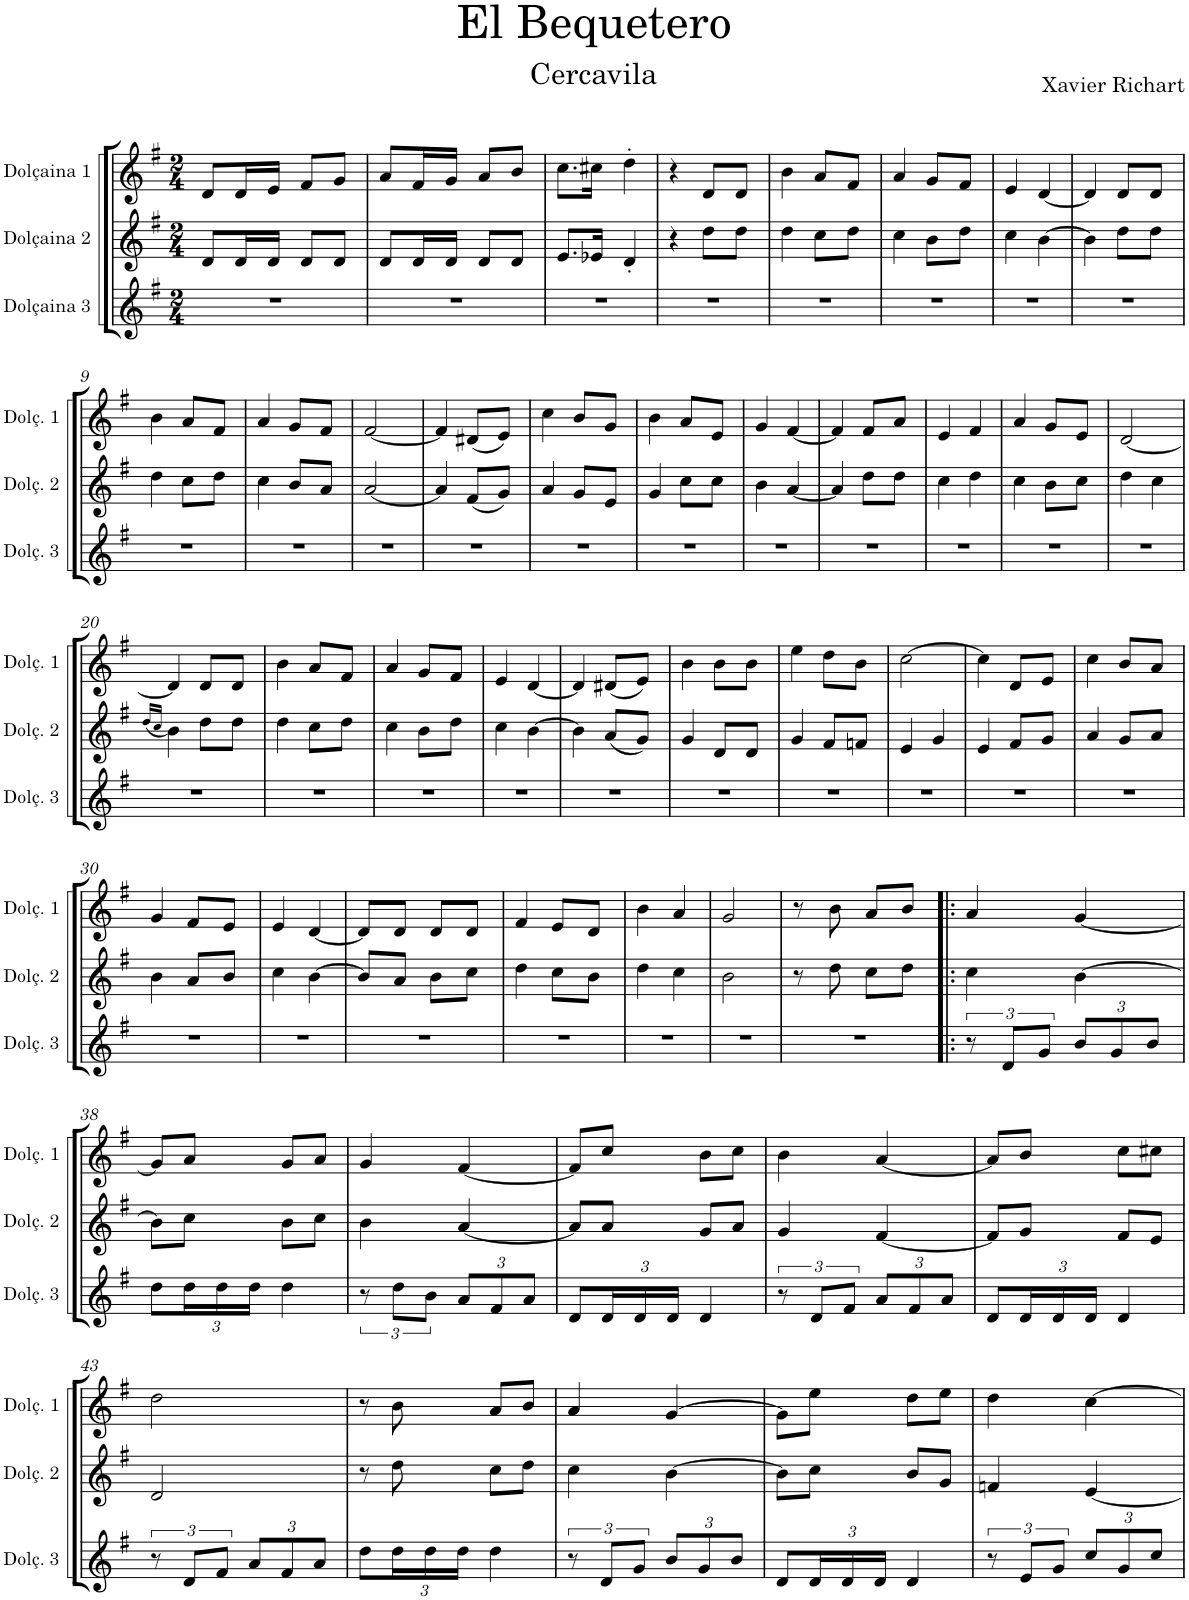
**kern	**kern	**kern
*part3	*part2	*part1
*staff3	*staff2	*staff1
*I"Dolçaina 3	*I"Dolçaina 2	*I"Dolçaina 1
*I'Dolç. 3	*I'Dolç. 2	*I'Dolç. 1
*clefG2	*clefG2	*clefG2
*Trd1c2	*Trd1c2	*Trd1c2
*k[f#]	*k[f#]	*k[f#]
*M2/4	*M2/4	*M2/4
=1	=1	=1
2r	8d/L	8d/L
.	16d/L	16d/L
.	16d/JJ	16e/JJ
.	8d/L	8f#/L
.	8d/J	8g/J
=2	=2	=2
2r	8d/L	8a/L
.	16d/L	16f#/L
.	16d/JJ	16g/JJ
.	8d/L	8a/L
.	8d/J	8b/J
=3	=3	=3
2r	8.e/L	8.cc\L
.	16e-X/Jk	16cc#X\Jk
.	4d'/	4dd'\
=4	=4	=4
2r	4r	4r
.	8dd\L	8d/L
.	8dd\J	8d/J
=5	=5	=5
2r	4dd\	4b\
.	8cc\L	8a/L
.	8dd\J	8f#/J
=6	=6	=6
2r	4cc\	4a/
.	8b\L	8g/L
.	8dd\J	8f#/J
=7	=7	=7
2r	4cc\	4e/
.	[4b\	[4d/
=8	=8	=8
2r	4b\]	4d/]
.	8dd\L	8d/L
.	8dd\J	8d/J
!!LO:LB:g=z
=9	=9	=9
2r	4dd\	4b\
.	8cc\L	8a/L
.	8dd\J	8f#/J
=10	=10	=10
2r	4cc\	4a/
.	8b/L	8g/L
.	8a/J	8f#/J
=11	=11	=11
2r	[2a/	[2f#/
=12	=12	=12
2r	4a/]	4f#/]
.	(8f#/L	(8d#X/L
.	8g/J)	8e/J)
=13	=13	=13
2r	4a/	4cc\
.	8g/L	8b/L
.	8e/J	8g/J
=14	=14	=14
2r	4g/	4b\
.	8cc\L	8a/L
.	8cc\J	8e/J
=15	=15	=15
2r	4b\	4g/
.	[4a/	[4f#/
=16	=16	=16
2r	4a/]	4f#/]
.	8dd\L	8f#/L
.	8dd\J	8a/J
=17	=17	=17
2r	4cc\	4e/
.	4dd\	4f#/
=18	=18	=18
2r	4cc\	4a/
.	8b\L	8g/L
.	8cc\J	8e/J
=19	=19	=19
2r	4dd\	[2d/
.	4cc\	.
!!LO:LB:g=z
=20	=20	=20
.	(16qdd/LL	.
.	16qcc/JJ)	.
2r	4b\	4d/]
.	8dd\L	8d/L
.	8dd\J	8d/J
=21	=21	=21
2r	4dd\	4b\
.	8cc\L	8a/L
.	8dd\J	8f#/J
=22	=22	=22
2r	4cc\	4a/
.	8b\L	8g/L
.	8dd\J	8f#/J
=23	=23	=23
2r	4cc\	4e/
.	[4b\	[4d/
=24	=24	=24
2r	4b\]	4d/]
.	(8a/L	(8d#X/L
.	8g/J)	8e/J)
=25	=25	=25
2r	4g/	4b\
.	8d/L	8b\L
.	8d/J	8b\J
=26	=26	=26
2r	4g/	4ee\
.	8f#/L	8dd\L
.	8fn/J	8b\J
=27	=27	=27
2r	4e/	[2cc\
.	4g/	.
=28	=28	=28
2r	4e/	4cc\]
.	8f#/L	8d/L
.	8g/J	8e/J
=29	=29	=29
2r	4a/	4cc\
.	8g/L	8b/L
.	8a/J	8a/J
!!LO:LB:g=z
=30	=30	=30
2r	4b\	4g/
.	8a/L	8f#/L
.	8b/J	8e/J
=31	=31	=31
2r	4cc\	4e/
.	[4b\	[4d/
=32	=32	=32
2r	8b/L]	8d/L]
.	8a/J	8d/J
.	8b\L	8d/L
.	8cc\J	8d/J
=33	=33	=33
2r	4dd\	4f#/
.	8cc\L	8e/L
.	8b\J	8d/J
=34	=34	=34
2r	4dd\	4b\
.	4cc\	4a/
=35	=35	=35
2r	2b\	2g/
=36	=36	=36
2r	8r	8r
.	8dd\	8b\
.	8cc\L	8a/L
.	8dd\J	8b/J
=37!|:	=37!|:	=37!|:
12r	4cc\	4a/
12d/L	.	.
12g/J	.	.
*Xbrackettup	*	*
12b/L	[4b\	[4g/
12g/	.	.
12b/J	.	.
!!LO:LB:g=z
=38	=38	=38
8dd\L	8b\L]	8g/L]
24dd\L	8cc\J	8a/J
24dd\	.	.
24dd\JJ	.	.
4dd\	8b\L	8g/L
.	8cc\J	8a/J
=39	=39	=39
*brackettup	*	*
12r	4b\	4g/
12dd\L	.	.
12b\J	.	.
*Xbrackettup	*	*
12a/L	[4a/	[4f#/
12f#/	.	.
12a/J	.	.
=40	=40	=40
8d/L	8a/L]	8f#/L]
24d/L	8a/J	8cc/J
24d/	.	.
24d/JJ	.	.
4d/	8g/L	8b\L
.	8a/J	8cc\J
=41	=41	=41
*brackettup	*	*
12r	4g/	4b\
12d/L	.	.
12f#/J	.	.
*Xbrackettup	*	*
12a/L	[4f#/	[4a/
12f#/	.	.
12a/J	.	.
=42	=42	=42
8d/L	8f#/L]	8a/L]
24d/L	8g/J	8b/J
24d/	.	.
24d/JJ	.	.
4d/	8f#/L	8cc\L
.	8e/J	8cc#X\J
!!LO:LB:g=z
=43	=43	=43
*brackettup	*	*
12r	2d/	2dd\
12d/L	.	.
12f#/J	.	.
*Xbrackettup	*	*
12a/L	.	.
12f#/	.	.
12a/J	.	.
=44	=44	=44
8dd\L	8r	8r
24dd\L	8dd\	8b\
24dd\	.	.
24dd\JJ	.	.
4dd\	8cc\L	8a/L
.	8dd\J	8b/J
=45	=45	=45
*brackettup	*	*
12r	4cc\	4a/
12d/L	.	.
12g/J	.	.
*Xbrackettup	*	*
12b/L	[4b\	[4g/
12g/	.	.
12b/J	.	.
=46	=46	=46
8d/L	8b\L]	8g\L]
24d/L	8cc\J	8ee\J
24d/	.	.
24d/JJ	.	.
4d/	8b/L	8dd\L
.	8g/J	8ee\J
=47	=47	=47
*brackettup	*	*
12r	4fn/	4dd\
12e/L	.	.
12g/J	.	.
*Xbrackettup	*	*
12cc/L	[4e/	[4cc\
12g/	.	.
12cc/J	.	.
=	=	=
*-	*-	*-
